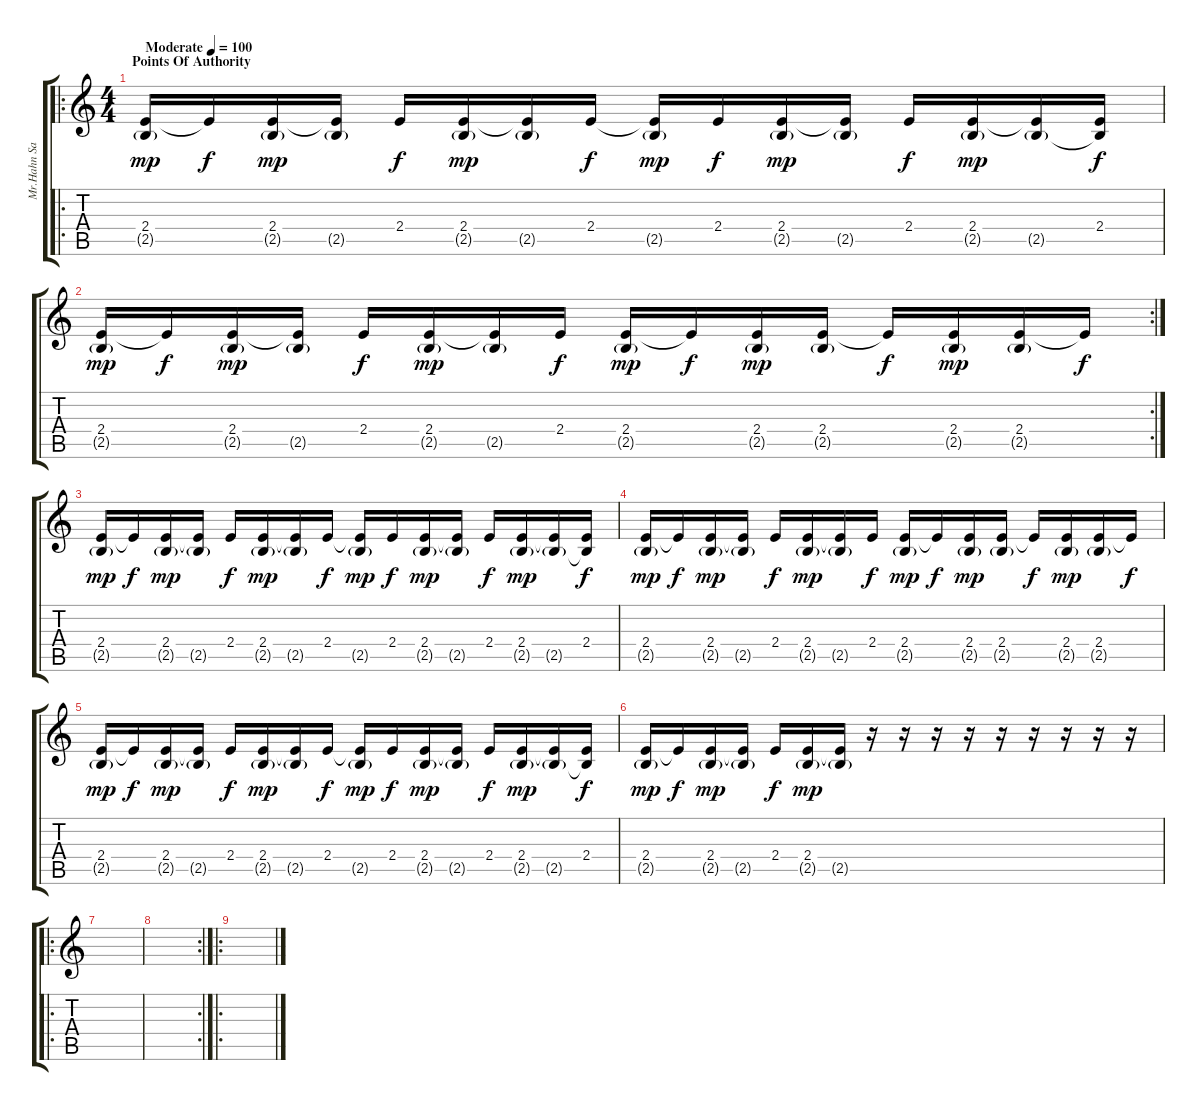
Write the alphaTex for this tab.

\track ("Mr.Hahn Sampler2" "Mr.Hahn Sa") {instrument distortionguitar}
\staff {score tabs}
\tuning (E4 B3 G3 D3 A2 E2) {hide}
\ro
\ts (4 4)
\section ("" "Points Of Authority")
\tempo (100 "Moderate")
\clef g2
\ks c
(2.4 2.5{g}).16{dy mp instrument breathnoise} 2.4{t}.16{dy f} (2.4 2.5{g}).16{dy mp} (2.4{t} 2.5{g}).16 2.4.16{dy f} (2.4 2.5{g}).16{dy mp} (2.4{t} 2.5{g}).16 2.4.16{dy f} (2.4{t} 2.5{g}).16{dy mp} 2.4.16{dy f} (2.4 2.5{g}).16{dy mp} (2.4{t} 2.5{g}).16 2.4.16{dy f} (2.4 2.5{g}).16{dy mp} (2.4{t} 2.5{g}).16 (2.4 2.5{t}).16{dy f} |
\rc 2
(2.4 2.5{g}).16{dy mp} 2.4{t}.16{dy f} (2.4 2.5{g}).16{dy mp} (2.4{t} 2.5{g}).16 2.4.16{dy f} (2.4 2.5{g}).16{dy mp} (2.4{t} 2.5{g}).16 2.4.16{dy f} (2.4 2.5{g}).16{dy mp} 2.4{t}.16{dy f} (2.4 2.5{g}).16{dy mp} (2.4 2.5{g}).16 2.4{t}.16{dy f} (2.4 2.5{g}).16{dy mp} (2.4 2.5{g}).16 2.4{t}.16{dy f} |
(2.4 2.5{g}).16{dy mp} 2.4{t}.16{dy f} (2.4 2.5{g}).16{dy mp} (2.4{t} 2.5{g}).16 2.4.16{dy f} (2.4 2.5{g}).16{dy mp} (2.4{t} 2.5{g}).16 2.4.16{dy f} (2.4{t} 2.5{g}).16{dy mp} 2.4.16{dy f} (2.4 2.5{g}).16{dy mp} (2.4{t} 2.5{g}).16 2.4.16{dy f} (2.4 2.5{g}).16{dy mp} (2.4{t} 2.5{g}).16 (2.4 2.5{t}).16{dy f} |
(2.4 2.5{g}).16{dy mp} 2.4{t}.16{dy f} (2.4 2.5{g}).16{dy mp} (2.4{t} 2.5{g}).16 2.4.16{dy f} (2.4 2.5{g}).16{dy mp} (2.4{t} 2.5{g}).16 2.4.16{dy f} (2.4 2.5{g}).16{dy mp} 2.4{t}.16{dy f} (2.4 2.5{g}).16{dy mp} (2.4 2.5{g}).16 2.4{t}.16{dy f} (2.4 2.5{g}).16{dy mp} (2.4 2.5{g}).16 2.4{t}.16{dy f} |
(2.4 2.5{g}).16{dy mp} 2.4{t}.16{dy f} (2.4 2.5{g}).16{dy mp} (2.4{t} 2.5{g}).16 2.4.16{dy f} (2.4 2.5{g}).16{dy mp} (2.4{t} 2.5{g}).16 2.4.16{dy f} (2.4{t} 2.5{g}).16{dy mp} 2.4.16{dy f} (2.4 2.5{g}).16{dy mp} (2.4{t} 2.5{g}).16 2.4.16{dy f} (2.4 2.5{g}).16{dy mp} (2.4{t} 2.5{g}).16 (2.4 2.5{t}).16{dy f} |
(2.4 2.5{g}).16{dy mp} 2.4{t}.16{dy f} (2.4 2.5{g}).16{dy mp} (2.4{t} 2.5{g}).16 2.4.16{dy f} (2.4 2.5{g}).16{dy mp} (2.4{t} 2.5{g}).16 r.16 r.16 r.16 r.16 r.16 r.16 r.16 r.16 r.16 |
\ro
|
\rc 2
|
\ro
